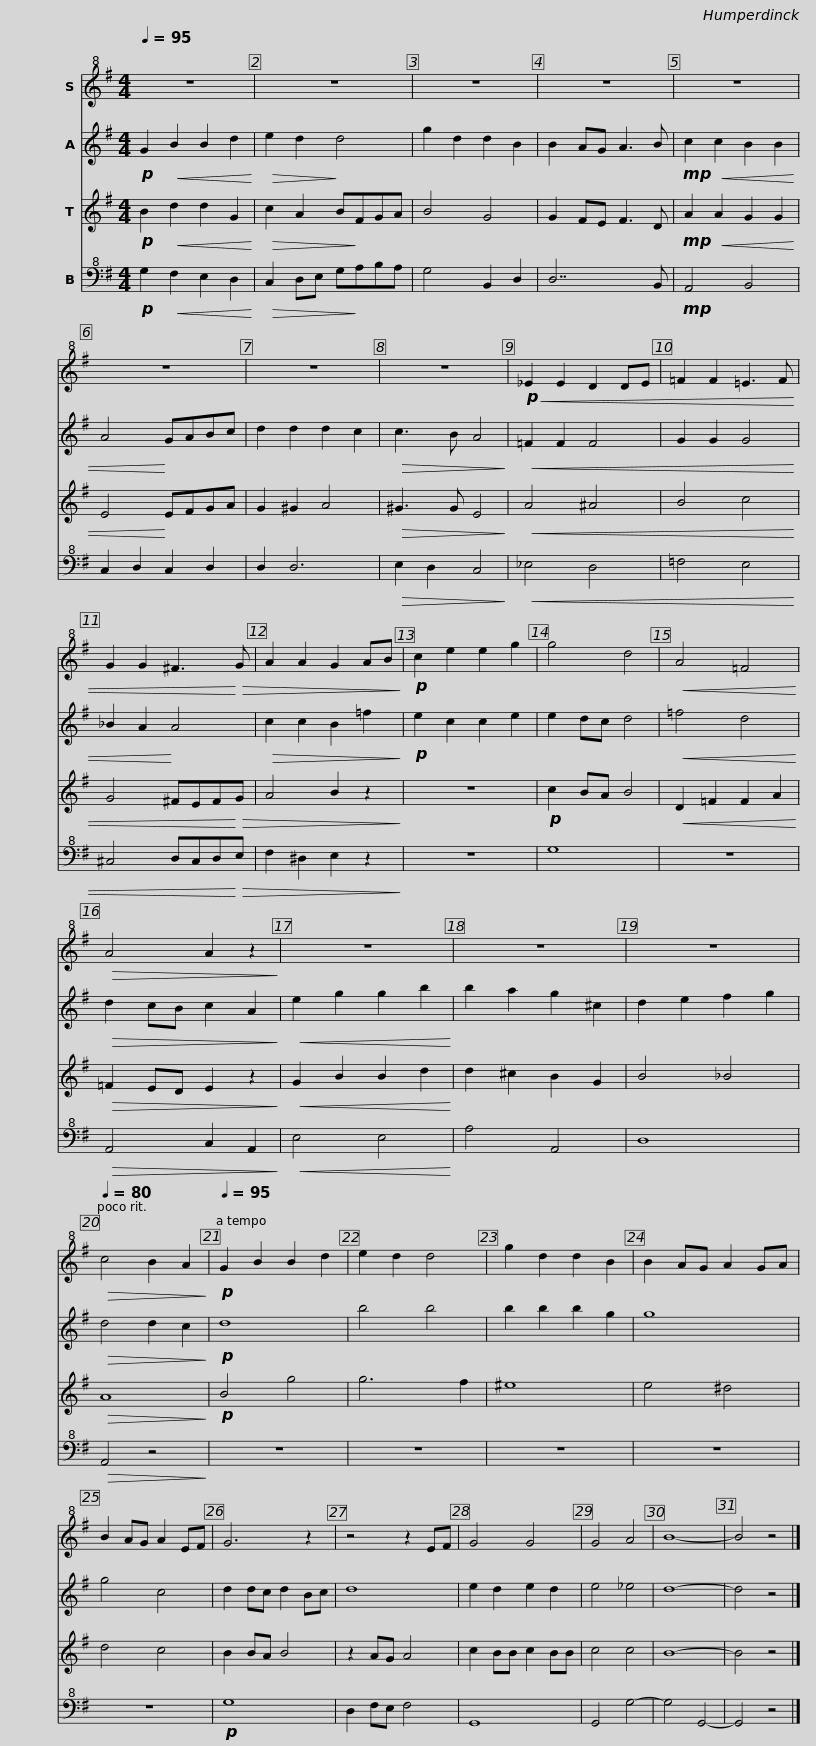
X:1
%%score 1 2 3 4
L:1/8
Q:1/4=95
M:4/4
I:linebreak $
K:G
V:1 treble+8
V:2 treble
V:3 treble
V:4 bass+8
V:1
 z8 | z8 | z8 | z8 | z8 | %5
 z8 | z8 | z8 |!p!!<(! _E2 E2 D2 DE | =F2 F2 =E3 F |$ %10
 G2 G2 ^F3!<)!!>(! G | A2 A2 G2 AB!>)! |!p! c2 e2 e2 g2 | g4 d4 |!<(! A4 =F4!<)! | %15
!>(! A4 A2 z2!>)! | z8 | z8 | z8 |[Q:1/4=80]!>(! c4 B2 A2!>)! |$ %20
[Q:1/4=95]!p! G2 B2 B2 d2 | e2 d2 d4 | g2 d2 d2 B2 | B2 AG A2 GA | B2 AG A2 EF | %25
 G6 z2 | z4 z2 EF | G4 G4 | G4 A4 | B8- | %30
 B4 z4 |] %31
V:2
!p! G2!<(! B2 B2 d2!<)! |!>(! e2 d2!>)! d4 | g2 d2 d2 B2 | B2 AG A3 B |!mp! c2!<(! c2 B2 B2 | %5
 A4!<)! GABc | d2 d2 d2 c2 |!>(! c3 B A4!>)! |!<(! =F2 F2 F4 | G2 G2 G4 |$ %10
 _B2 A2!<)! A4 |!>(! c2 c2 B2 =f2!>)! |!p! e2 c2 c2 e2 | e2 dc d4 |!<(! =f4 d4!<)! | %15
!>(! d2 cB c2 A2!>)! |!<(! e2 g2 g2 b2!<)! | b2 a2 g2 ^c2 | d2 e2 f2 g2 |!>(! d4 d2 c2!>)! |$ %20
!p! d8 | b4 b4 | b2 b2 b2 g2 | g8 | g4 c4 | %25
 d2 dc d2 Bc | d8 | e2 d2 e2 d2 | e4 _e4 | d8- | %30
 d4 z4 |] %31
V:3
!p! B2!<(! d2 d2 G2!<)! |!>(! c2 A2 B!>)!FGA | B4 G4 | G2 FE F3 D |!mp! A2!<(! A2 G2 G2 | %5
 E4!<)! EFGA | G2 ^G2 A4 |!>(! ^G3 G E4!>)! |!<(! A4 ^A4 | B4 c4 |$ %10
 G4 ^FEF!<)!!>(!G | A4 B2 z2!>)! | z8 |!p! c2 BA B4 |!<(! D2 =F2 F2 A2!<)! | %15
!>(! =F2 ED E2 z2!>)! |!<(! G2 B2 B2 d2!<)! | d2 ^c2 B2 G2 | B4 _B4 |!>(! A8!>)! |$ %20
!p! B4 g4 | g6 f2 | ^e8 | e4 ^d4 | d4 c4 | %25
 B2 BA B4 | z2 AG A4 | c2 BB c2 BB | c4 c4 | B8- | %30
 B4 z4 |] %31
V:4
!p! G,2!<(! F,2 E,2 D,2!<)! |!>(! C,2 D,E, G,!>)!A,B,A, | G,4 B,,2 D,2 | D,7 B,, |!mp! A,,4 B,,4 | %5
 C,2 D,2 C,2 D,2 | D,2 D,6 |!>(! E,2 D,2 C,4!>)! |!<(! _E,4 D,4 | =F,4 E,4 |$ %10
 ^C,4 D,C,D,!<)!!>(!E, | F,2 ^D,2 E,2 z2!>)! | z8 | G,8 | z8 | %15
!>(! A,,4 C,2 A,,2!>)! |!<(! E,4 E,4!<)! | A,4 A,,4 | D,8 |!>(! A,,4 z4!>)! |$ %20
 z8 | z8 | z8 | z8 | z8 | %25
!p! G,8 | D,2 F,E, F,4 | G,,8 | G,,4 G,4- | G,4 G,,4- | %30
 G,,4 z4 |] %31
